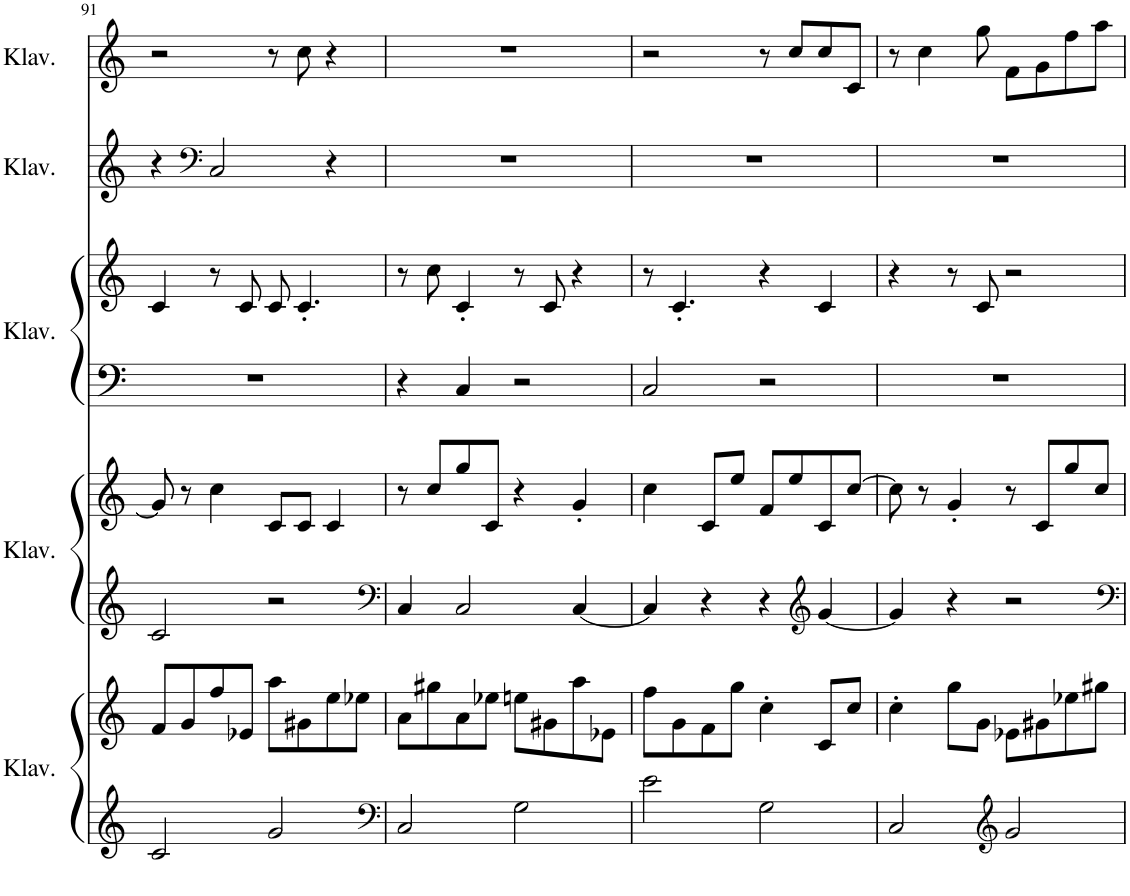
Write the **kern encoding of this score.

**kern	**kern	**kern	**kern	**kern	**kern	**kern	**kern
*part5	*part5	*part4	*part4	*part3	*part3	*part2	*part1
*staff8	*staff7	*staff6	*staff5	*staff4	*staff3	*staff2	*staff1
*I"Klavier	*	*I"Klavier	*	*I"Klavier	*	*I"Klavier	*I"Klavier
*I'Klav.	*	*I'Klav.	*	*I'Klav.	*	*I'Klav.	*I'Klav.
!!LO:PB:g=z
*clefG2	*clefG2	*clefG2	*clefG2	*clefF4	*clefG2	*clefG2	*clefG2
*k[]	*k[]	*k[]	*k[]	*k[]	*k[]	*k[]	*k[]
*M4/4	*M4/4	*M4/4	*M4/4	*M4/4	*M4/4	*M4/4	*M4/4
=91	=91	=91	=91	=91	=91	=91	=91
2c/	8f/L	2c/	8g/]	1r	4c/	4r	2r
.	8g/	.	8r	.	.	.	.
*	*	*	*	*	*	*clefF4	*
.	8ff/	.	4cc\	.	8r	2C/	.
.	8e-X/J	.	.	.	8c/	.	.
2g/	8aa\L	2r	8c/L	.	8c/	.	8r
.	8g#X\	.	8c/J	.	4.c'/	.	8cc\
.	8ee\	.	4c/	.	.	4r	4r
.	8ee-X\J	.	.	.	.	.	.
=92	=92	=92	=92	=92	=92	=92	=92
*clefF4	*	*clefF4	*	*	*	*	*
2C/	8a\L	4C/	8r	4r	8r	1r	1r
.	8gg#X\	.	8cc/L	.	8cc\	.	.
.	8a\	2C/	8gg/	4C/	4c'/	.	.
.	8ee-X\J	.	8c/J	.	.	.	.
2G\	8een\L	.	4r	2r	8r	.	.
.	8g#X\	.	.	.	8c/	.	.
.	8aa\	[4C/	4g'/	.	4r	.	.
.	8e-X\J	.	.	.	.	.	.
=93	=93	=93	=93	=93	=93	=93	=93
2e\	8ff\L	4C/]	4cc\	2C/	8r	1r	2r
.	8g\	.	.	.	4.c'/	.	.
.	8f\	4r	8c/L	.	.	.	.
.	8gg\J	.	8ee/J	.	.	.	.
2G\	4cc'\	4r	8f/L	2r	4r	.	8r
.	.	.	8ee/	.	.	.	8cc/L
*	*	*clefG2	*	*	*	*	*
.	8c/L	[4g/	8c/	.	4c/	.	8cc/
.	8cc/J	.	[8cc/J	.	.	.	8c/J
=94	=94	=94	=94	=94	=94	=94	=94
2C/	4cc'\	4g/]	8cc\]	1r	4r	1r	8r
.	.	.	8r	.	.	.	4cc\
.	8gg\L	4r	4g'/	.	8r	.	.
.	8g\J	.	.	.	8c/	.	8gg\
*clefG2	*	*	*	*	*	*	*
2g/	8e-X\L	2r	8r	.	2r	.	8f\L
.	8g#X\	.	8c/L	.	.	.	8g\
.	8ee-X\	.	8gg/	.	.	.	8ff\
.	8gg#X\J	.	8cc/J	.	.	.	8aa\J
=	=	=	=	=	=	=	=
*-	*-	*-	*-	*-	*-	*-	*-
